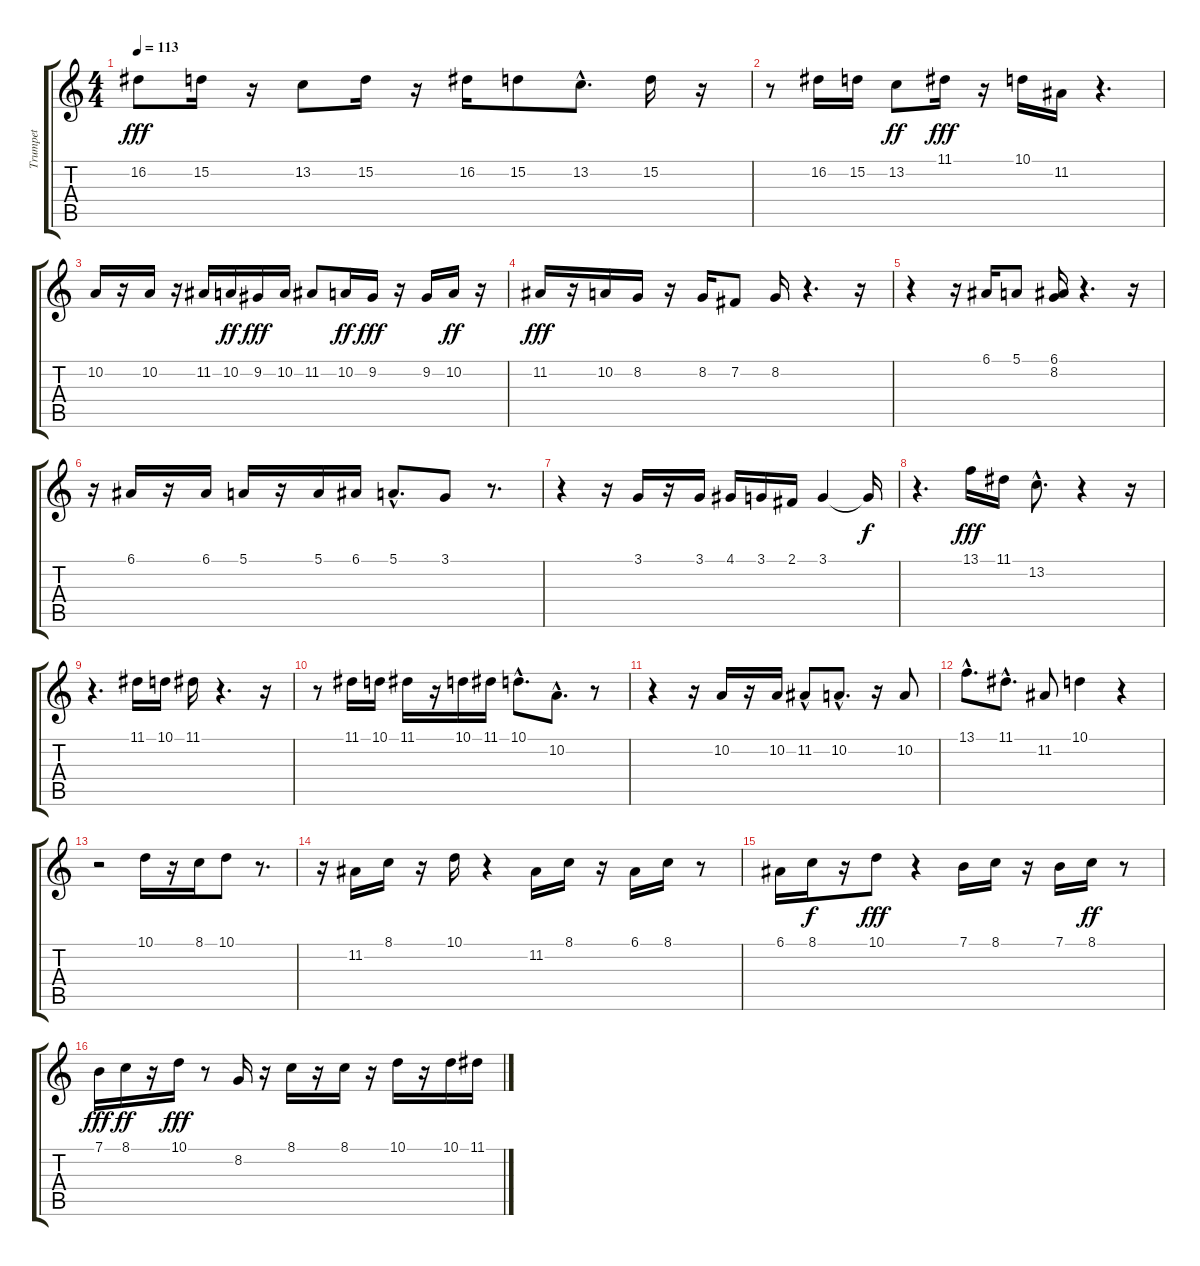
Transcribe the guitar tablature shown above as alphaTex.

\track ("Trumpet" "Trumpet") {instrument trumpet}
\staff {score tabs}
\tuning (E4 B3 G3 D3 A2 E2) {hide}
\ts (4 4)
\tempo 113
\clef g2
\ks c
16.2.8{dy fff} 15.2.16 r.16 13.2.8 15.2.16 r.16 16.2.16 15.2.8 13.2{hac}.8{d} 15.2.16 r.16 |
r.8 16.2.16 15.2.16 13.2.8{dy ff} 11.1.16{dy fff} r.16 10.1.16 11.2.16 r.4{d} |
10.2.16 r.16 10.2.16 r.16 11.2.16 10.2.16{dy ff} 9.2.16{dy fff} 10.2.16 11.2.8 10.2.16{dy ff} 9.2.16{dy fff} r.16 9.2.16 10.2.16{dy ff} r.16 |
11.2.16{dy fff} r.16 10.2.16 8.2.16 r.16 8.2.16 7.2.8 8.2.16 r.4{d} r.16 |
r.4 r.16 6.1.16 5.1.8 (6.1 8.2).16 r.4{d} r.16 |
r.16 6.1.16 r.16 6.1.16 5.1.16 r.16 5.1.16 6.1.16 5.1{hac}.8{d} 3.1.8 r.8{d} |
r.4 r.16 3.1.16 r.16 3.1.16 4.1.16 3.1.16 2.1.16 3.1.4 3.1{t}.16{dy f} |
r.4{d} 13.1.16{dy fff} 11.1.16 13.2{hac}.8{d} r.4 r.16 |
r.4{d} 11.1.16 10.1.16 11.1.16 r.4{d} r.16 |
r.8 11.1.16 10.1.16 11.1.16 r.16 10.1.16 11.1.16 10.1{hac}.8{d} 10.2{hac}.8{d} r.8 |
r.4 r.16 10.2.16 r.16 10.2.16 11.2{hac}.8 10.2{hac}.8{d} r.16 10.2.8 |
13.1{hac}.8{d} 11.1{hac}.8{d} 11.2.8 10.1.4 r.4 |
r.2 10.1.16 r.16 8.1.16 10.1.8 r.8{d} |
r.16 11.2.16 8.1.16 r.16 10.1.16 r.4 11.2.16 8.1.16 r.16 6.1.16 8.1.16 r.8 |
6.1.16 8.1.16{dy f} r.16 10.1.8{dy fff} r.4 7.1.16 8.1.16 r.16 7.1.16 8.1.16{dy ff} r.8 |
7.1.16{dy fff} 8.1.16{dy ff} r.16 10.1.16{dy fff} r.8 8.2.16 r.16 8.1.16 r.16 8.1.16 r.16 10.1.16 r.16 10.1.16 11.1.16
